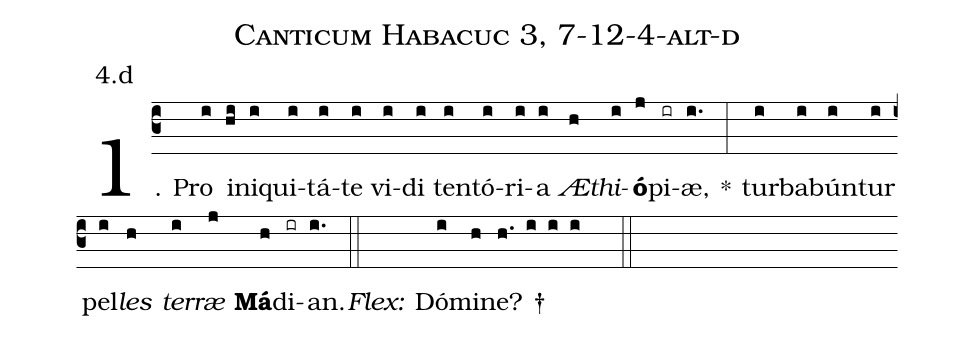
name: Canticum Habacuc 3, 7-12-4-alt-d;
annotation: 4.d;
%%
(c3)1. Pro(i) in(hi)i(i)qui(i)tá(i)te(i) vi(i)di(i) ten(i)tó(i)ri(i)a(i) <i>Æ</i>(h)<i>thi</i>(i)<b>ó</b>(j)pi(ir)æ,(i.) *(:) tur(i)ba(i)bún(i)tur(i) pel(i)<i>les</i>(h) <i>ter</i>(i)<i>ræ</i>(j) <b>Má</b>(h)di(ir)an.(i.) (::)
<i>Flex:</i>()  Dó(i)mi(h)ne? †(h. i i i  ::)
